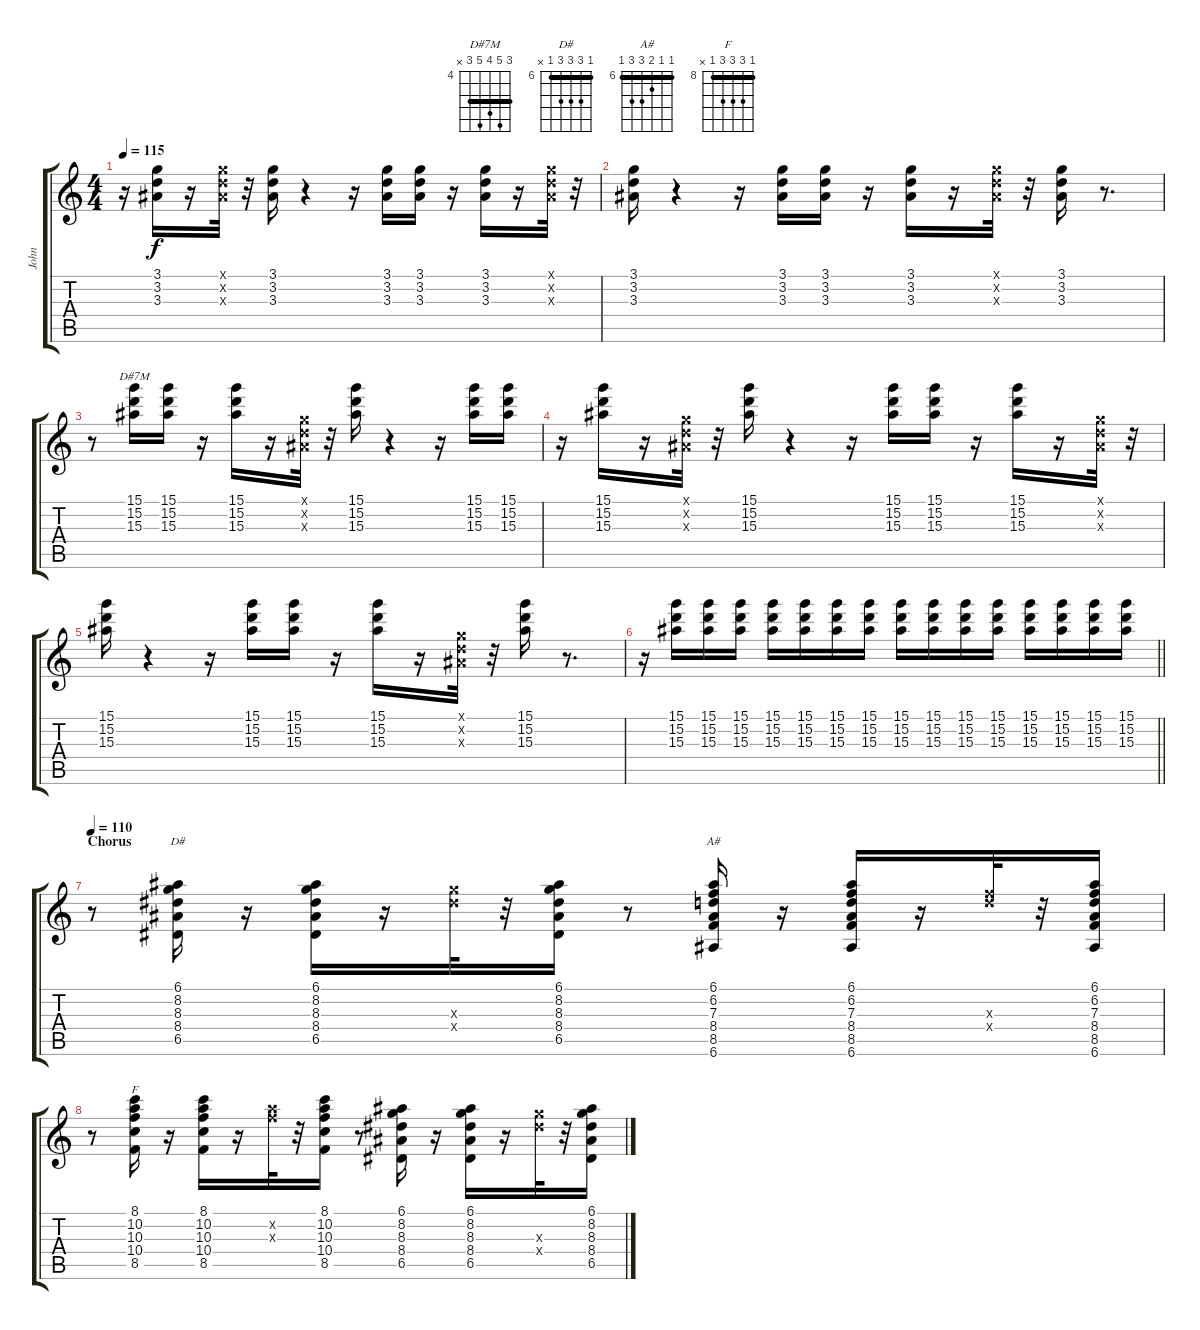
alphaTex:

\track ("John" "John") {instrument electricguitarclean}
\staff {score tabs}
\tuning (E4 B3 G3 D3 A2 E2) {hide}
\chord ("D#7M" 6 8 7 8 6 x) {firstfret 4 barre 6}
\chord ("D#" 6 8 8 8 6 x) {firstfret 6 barre 6}
\chord ("A#" 6 6 7 8 8 6) {firstfret 6 barre 6}
\chord ("F" 8 10 10 10 8 x) {firstfret 8 barre 8}
\ts (4 4)
\tempo 115
\clef g2
\ks c
r.16{dy f} (3.1 3.2 3.3).16 r.16 (3.1{x} 3.2{x} 3.3{x}).32 r.32 (3.1 3.2 3.3).16 r.4 r.16 (3.1 3.2 3.3).16 (3.1 3.2 3.3).16 r.16 (3.1 3.2 3.3).16 r.16 (3.1{x} 3.2{x} 3.3{x}).32 r.32 |
(3.1 3.2 3.3).16 r.4 r.16 (3.1 3.2 3.3).16 (3.1 3.2 3.3).16 r.16 (3.1 3.2 3.3).16 r.16 (3.1{x} 3.2{x} 3.3{x}).32 r.32 (3.1 3.2 3.3).16 r.8{d} |
r.8 (15.1 15.2 15.3).16{ch "D#7M"} (15.1 15.2 15.3).16 r.16 (15.1 15.2 15.3).16 r.16 (3.1{x} 3.2{x} 3.3{x}).32 r.32 (15.1 15.2 15.3).16 r.4 r.16 (15.1 15.2 15.3).16 (15.1 15.2 15.3).16 |
r.16 (15.1 15.2 15.3).16 r.16 (3.1{x} 3.2{x} 3.3{x}).32 r.32 (15.1 15.2 15.3).16 r.4 r.16 (15.1 15.2 15.3).16 (15.1 15.2 15.3).16 r.16 (15.1 15.2 15.3).16 r.16 (3.1{x} 3.2{x} 3.3{x}).32 r.32 |
(15.1 15.2 15.3).16 r.4 r.16 (15.1 15.2 15.3).16 (15.1 15.2 15.3).16 r.16 (15.1 15.2 15.3).16 r.16 (3.1{x} 3.2{x} 3.3{x}).32 r.32 (15.1 15.2 15.3).16 r.8{d} |
\barLineRight lightlight
r.16 (15.1 15.2 15.3).16 (15.1 15.2 15.3).16 (15.1 15.2 15.3).16 (15.1 15.2 15.3).16 (15.1 15.2 15.3).16 (15.1 15.2 15.3).16 (15.1 15.2 15.3).16 (15.1 15.2 15.3).16 (15.1 15.2 15.3).16 (15.1 15.2 15.3).16 (15.1 15.2 15.3).16 (15.1 15.2 15.3).16 (15.1 15.2 15.3).16 (15.1 15.2 15.3).16 (15.1 15.2 15.3).16 |
\section ("" "Chorus")
\tempo 110
r.8 (6.1 8.2 8.3 8.4 6.5).16{ch "D#"} r.16 (6.1 8.2 8.3 8.4 6.5).16 r.16 (12.3{x} 13.4{x}).32 r.32 (6.1 8.2 8.3 8.4 6.5).16 r.8 (6.1 6.2 7.3 8.4 8.5 6.6).16{ch "A#"} r.16 (6.1 6.2 7.3 8.4 8.5 6.6).16 r.16 (10.3{x} 12.4{x}).32 r.32 (6.1 6.2 7.3 8.4 8.5 6.6).16 |
r.8 (8.1 10.2 10.3 10.4 8.5).16{ch "F"} r.16 (8.1 10.2 10.3 10.4 8.5).16 r.16 (10.2{x} 10.3{x}).32 r.32 (8.1 10.2 10.3 10.4 8.5).16 r.8 (6.1 8.2 8.3 8.4 6.5).16 r.16 (6.1 8.2 8.3 8.4 6.5).16 r.16 (12.3{x} 13.4{x}).32 r.32 (6.1 8.2 8.3 8.4 6.5).16
